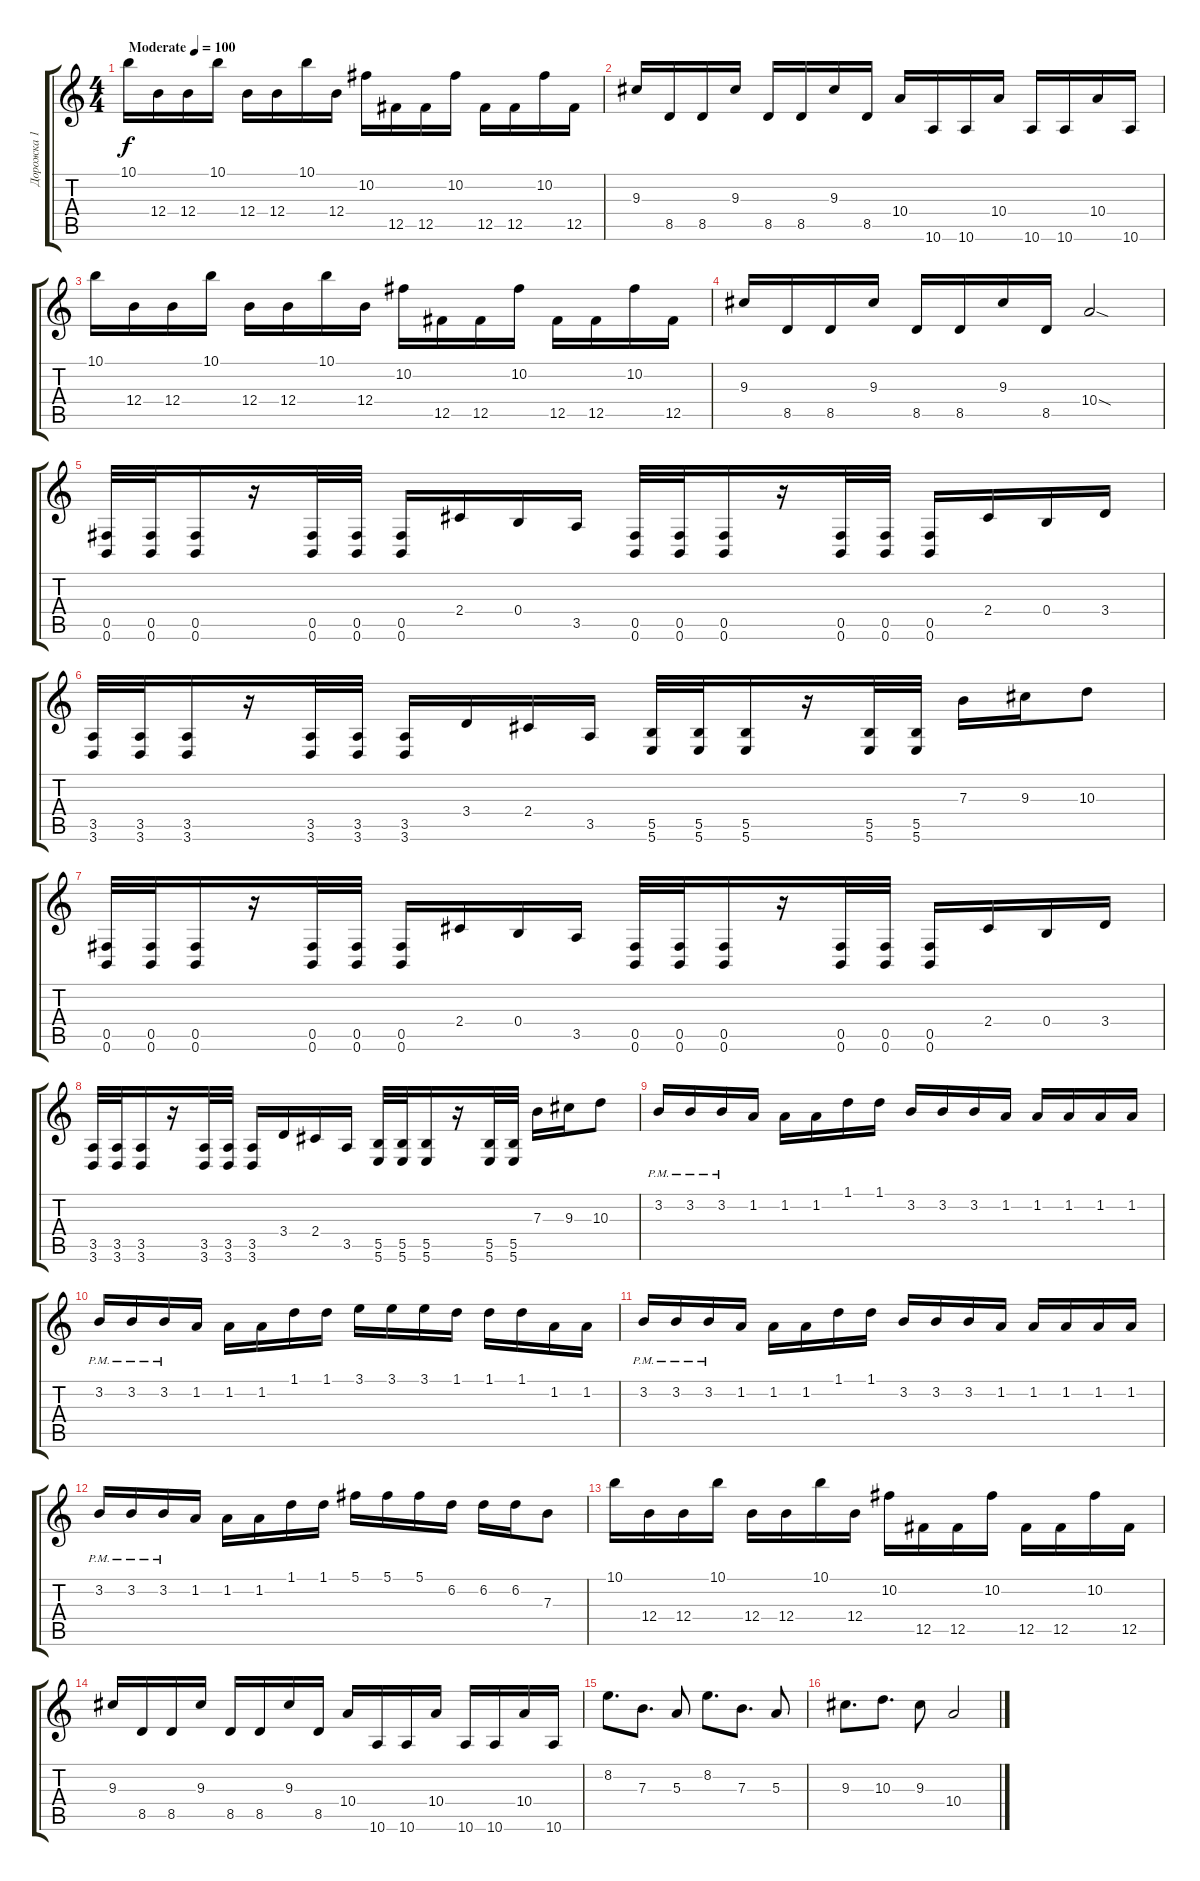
\track ("Дорожка 1" "Дорожка 1") {instrument distortionguitar}
\staff {score tabs}
\tuning (Db4 Ab3 E3 B2 Gb2 B1) {hide}
\ts (4 4)
\tempo (100 "Moderate")
\clef g2
\ks c
10.1.16{dy f instrument distortionguitar} 12.4.16 12.4.16 10.1.16 12.4.16 12.4.16 10.1.16 12.4.16 10.2.16 12.5.16 12.5.16 10.2.16 12.5.16 12.5.16 10.2.16 12.5.16 |
9.3.16 8.5.16 8.5.16 9.3.16 8.5.16 8.5.16 9.3.16 8.5.16 10.4.16 10.6.16 10.6.16 10.4.16 10.6.16 10.6.16 10.4.16 10.6.16 |
10.1.16 12.4.16 12.4.16 10.1.16 12.4.16 12.4.16 10.1.16 12.4.16 10.2.16 12.5.16 12.5.16 10.2.16 12.5.16 12.5.16 10.2.16 12.5.16 |
9.3.16 8.5.16 8.5.16 9.3.16 8.5.16 8.5.16 9.3.16 8.5.16 10.4{sod}.2 |
(0.5 0.6).32 (0.5 0.6).32 (0.5 0.6).16 r.16 (0.5 0.6).32 (0.5 0.6).32 (0.5 0.6).16 2.4.16 0.4.16 3.5.16 (0.5 0.6).32 (0.5 0.6).32 (0.5 0.6).16 r.16 (0.5 0.6).32 (0.5 0.6).32 (0.5 0.6).16 2.4.16 0.4.16 3.4.16 |
(3.5 3.6).32 (3.5 3.6).32 (3.5 3.6).16 r.16 (3.5 3.6).32 (3.5 3.6).32 (3.5 3.6).16 3.4.16 2.4.16 3.5.16 (5.5 5.6).32 (5.5 5.6).32 (5.5 5.6).16 r.16 (5.5 5.6).32 (5.5 5.6).32 7.3.16 9.3.16 10.3.8 |
(0.5 0.6).32 (0.5 0.6).32 (0.5 0.6).16 r.16 (0.5 0.6).32 (0.5 0.6).32 (0.5 0.6).16 2.4.16 0.4.16 3.5.16 (0.5 0.6).32 (0.5 0.6).32 (0.5 0.6).16 r.16 (0.5 0.6).32 (0.5 0.6).32 (0.5 0.6).16 2.4.16 0.4.16 3.4.16 |
(3.5 3.6).32 (3.5 3.6).32 (3.5 3.6).16 r.16 (3.5 3.6).32 (3.5 3.6).32 (3.5 3.6).16 3.4.16 2.4.16 3.5.16 (5.5 5.6).32 (5.5 5.6).32 (5.5 5.6).16 r.16 (5.5 5.6).32 (5.5 5.6).32 7.3.16 9.3.16 10.3.8 |
3.2{pm}.16 3.2{pm}.16 3.2{pm}.16 1.2.16 1.2.16 1.2.16 1.1.16 1.1.16 3.2.16 3.2.16 3.2.16 1.2.16 1.2.16 1.2.16 1.2.16 1.2.16 |
3.2{pm}.16 3.2{pm}.16 3.2{pm}.16 1.2.16 1.2.16 1.2.16 1.1.16 1.1.16 3.1.16 3.1.16 3.1.16 1.1.16 1.1.16 1.1.16 1.2.16 1.2.16 |
3.2{pm}.16 3.2{pm}.16 3.2{pm}.16 1.2.16 1.2.16 1.2.16 1.1.16 1.1.16 3.2.16 3.2.16 3.2.16 1.2.16 1.2.16 1.2.16 1.2.16 1.2.16 |
3.2{pm}.16 3.2{pm}.16 3.2{pm}.16 1.2.16 1.2.16 1.2.16 1.1.16 1.1.16 5.1.16 5.1.16 5.1.16 6.2.16 6.2.16 6.2.16 7.3.8 |
10.1.16 12.4.16 12.4.16 10.1.16 12.4.16 12.4.16 10.1.16 12.4.16 10.2.16 12.5.16 12.5.16 10.2.16 12.5.16 12.5.16 10.2.16 12.5.16 |
9.3.16 8.5.16 8.5.16 9.3.16 8.5.16 8.5.16 9.3.16 8.5.16 10.4.16 10.6.16 10.6.16 10.4.16 10.6.16 10.6.16 10.4.16 10.6.16 |
8.2.8{d} 7.3.8{d} 5.3.8 8.2.8{d} 7.3.8{d} 5.3.8 |
9.3.8{d} 10.3.8{d} 9.3.8 10.4.2
